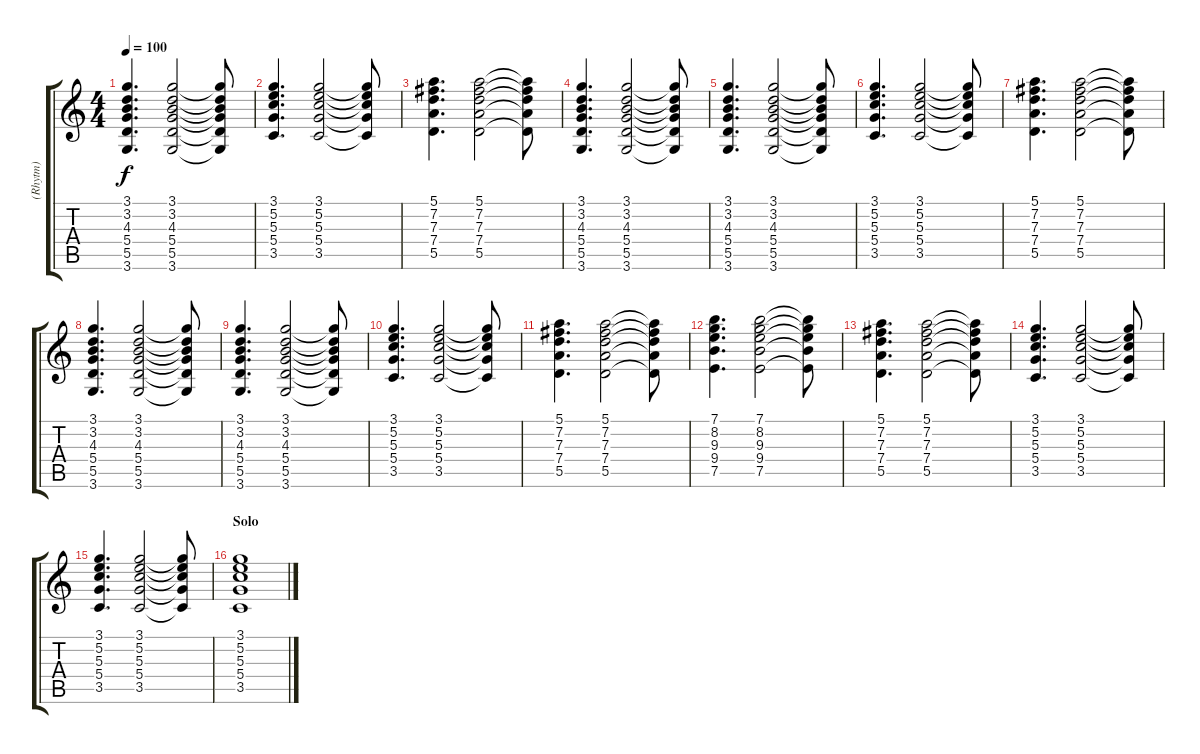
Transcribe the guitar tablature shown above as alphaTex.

\track ("(Rhytm)" "(Rhytm)") {instrument distortionguitar}
\staff {score tabs}
\tuning (E4 B3 G3 D3 A2 E2) {hide}
\ts (4 4)
\tempo 100
\clef g2
\ks c
(3.1 3.2 4.3 5.4 5.5 3.6).4{d dy f} (3.1 3.2 4.3 5.4 5.5 3.6).2 (3.1{t} 3.2{t} 4.3{t} 5.4{t} 5.5{t} 3.6{t}).8 |
(3.1 5.2 5.3 5.4 3.5).4{d} (3.1 5.2 5.3 5.4 3.5).2 (3.1{t} 5.2{t} 5.3{t} 5.4{t} 3.5{t}).8 |
(5.1 7.2 7.3 7.4 5.5).4{d} (5.1 7.2 7.3 7.4 5.5).2 (5.1{t} 7.2{t} 7.3{t} 7.4{t} 5.5{t}).8 |
(3.1 3.2 4.3 5.4 5.5 3.6).4{d} (3.1 3.2 4.3 5.4 5.5 3.6).2 (3.1{t} 3.2{t} 4.3{t} 5.4{t} 5.5{t} 3.6{t}).8 |
(3.1 3.2 4.3 5.4 5.5 3.6).4{d} (3.1 3.2 4.3 5.4 5.5 3.6).2 (3.1{t} 3.2{t} 4.3{t} 5.4{t} 5.5{t} 3.6{t}).8 |
(3.1 5.2 5.3 5.4 3.5).4{d} (3.1 5.2 5.3 5.4 3.5).2 (3.1{t} 5.2{t} 5.3{t} 5.4{t} 3.5{t}).8 |
(5.1 7.2 7.3 7.4 5.5).4{d} (5.1 7.2 7.3 7.4 5.5).2 (5.1{t} 7.2{t} 7.3{t} 7.4{t} 5.5{t}).8 |
(3.1 3.2 4.3 5.4 5.5 3.6).4{d} (3.1 3.2 4.3 5.4 5.5 3.6).2 (3.1{t} 3.2{t} 4.3{t} 5.4{t} 5.5{t} 3.6{t}).8 |
(3.1 3.2 4.3 5.4 5.5 3.6).4{d} (3.1 3.2 4.3 5.4 5.5 3.6).2 (3.1{t} 3.2{t} 4.3{t} 5.4{t} 5.5{t} 3.6{t}).8 |
(3.1 5.2 5.3 5.4 3.5).4{d} (3.1 5.2 5.3 5.4 3.5).2 (3.1{t} 5.2{t} 5.3{t} 5.4{t} 3.5{t}).8 |
(5.1 7.2 7.3 7.4 5.5).4{d} (5.1 7.2 7.3 7.4 5.5).2 (5.1{t} 7.2{t} 7.3{t} 7.4{t} 5.5{t}).8 |
(7.1 8.2 9.3 9.4 7.5).4{d} (7.1 8.2 9.3 9.4 7.5).2 (7.1{t} 8.2{t} 9.3{t} 9.4{t} 7.5{t}).8 |
(5.1 7.2 7.3 7.4 5.5).4{d} (5.1 7.2 7.3 7.4 5.5).2 (5.1{t} 7.2{t} 7.3{t} 7.4{t} 5.5{t}).8 |
(3.1 5.2 5.3 5.4 3.5).4{d} (3.1 5.2 5.3 5.4 3.5).2 (3.1{t} 5.2{t} 5.3{t} 5.4{t} 3.5{t}).8 |
(3.1 5.2 5.3 5.4 3.5).4{d} (3.1 5.2 5.3 5.4 3.5).2 (3.1{t} 5.2{t} 5.3{t} 5.4{t} 3.5{t}).8 |
\section ("" "Solo")
(3.1 5.2 5.3 5.4 3.5).1
